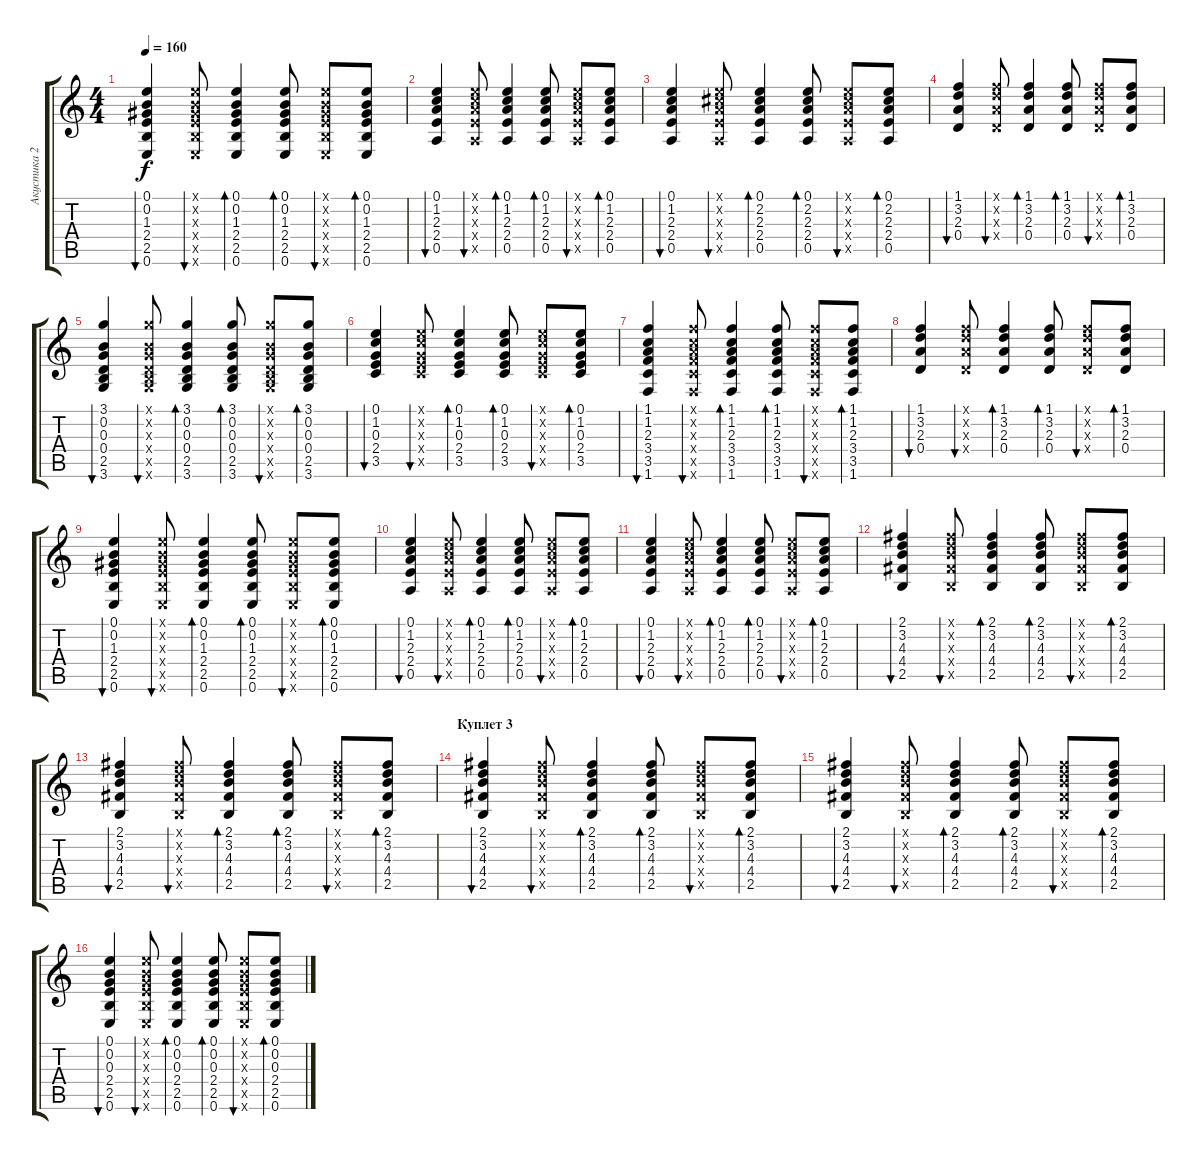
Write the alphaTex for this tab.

\track ("Акустика 2" "Акустика 2") {instrument acousticguitarsteel}
\staff {score tabs}
\tuning (E4 B3 G3 D3 A2 E2) {hide}
\ts (4 4)
\tempo 160
\clef g2
\ks c
(0.1 0.2 1.3 2.4 2.5 0.6).4{bu 60 dy f} (0.1{x} 0.2{x} 1.3{x} 2.4{x} 2.5{x} 0.6{x}).8{bu 60} (0.1 0.2 1.3 2.4 2.5 0.6).4{bd 60} (0.1 0.2 1.3 2.4 2.5 0.6).8{bd 60} (0.1{x} 0.2{x} 1.3{x} 2.4{x} 2.5{x} 0.6{x}).8{bu 60} (0.1 0.2 1.3 2.4 2.5 0.6).8{bd 60} |
(0.1 1.2 2.3 2.4 0.5).4{bu 60} (0.1{x} 1.2{x} 2.3{x} 2.4{x} 0.5{x}).8{bu 60} (0.1 1.2 2.3 2.4 0.5).4{bd 60} (0.1 1.2 2.3 2.4 0.5).8{bd 60} (0.1{x} 1.2{x} 2.3{x} 2.4{x} 0.5{x}).8{bu 60} (0.1 1.2 2.3 2.4 0.5).8{bd 60} |
(0.1 1.2 2.3 2.4 0.5).4{bu 60} (0.1{x} 2.2{x} 2.3{x} 2.4{x} 0.5{x}).8{bu 60} (0.1 2.2 2.3 2.4 0.5).4{bd 60} (0.1 2.2 2.3 2.4 0.5).8{bd 60} (0.1{x} 2.2{x} 2.3{x} 2.4{x} 0.5{x}).8{bu 60} (0.1 2.2 2.3 2.4 0.5).8{bd 60} |
(1.1 3.2 2.3 0.4).4{bu 60} (1.1{x} 3.2{x} 2.3{x} 0.4{x}).8{bu 60} (1.1 3.2 2.3 0.4).4{bd 60} (1.1 3.2 2.3 0.4).8{bd 60} (1.1{x} 3.2{x} 2.3{x} 0.4{x}).8{bu 60} (1.1 3.2 2.3 0.4).8{bd 60} |
(3.1 0.2 0.3 0.4 2.5 3.6).4{bu 60} (3.1{x} 0.2{x} 0.3{x} 0.4{x} 2.5{x} 3.6{x}).8{bu 60} (3.1 0.2 0.3 0.4 2.5 3.6).4{bd 60} (3.1 0.2 0.3 0.4 2.5 3.6).8{bd 60} (3.1{x} 0.2{x} 0.3{x} 0.4{x} 2.5{x} 3.6{x}).8{bu 60} (3.1 0.2 0.3 0.4 2.5 3.6).8{bd 60} |
(0.1 1.2 0.3 2.4 3.5).4{bu 60} (0.1{x} 1.2{x} 0.3{x} 2.4{x} 3.5{x}).8{bu 60} (0.1 1.2 0.3 2.4 3.5).4{bd 60} (0.1 1.2 0.3 2.4 3.5).8{bd 60} (0.1{x} 1.2{x} 0.3{x} 2.4{x} 3.5{x}).8{bu 60} (0.1 1.2 0.3 2.4 3.5).8{bd 60} |
(1.1 1.2 2.3 3.4 3.5 1.6).4{bu 60} (1.1{x} 1.2{x} 2.3{x} 3.4{x} 3.5{x} 1.6{x}).8{bu 60} (1.1 1.2 2.3 3.4 3.5 1.6).4{bd 60} (1.1 1.2 2.3 3.4 3.5 1.6).8{bd 60} (1.1{x} 1.2{x} 2.3{x} 3.4{x} 3.5{x} 1.6{x}).8{bu 60} (1.1 1.2 2.3 3.4 3.5 1.6).8{bd 60} |
(1.1 3.2 2.3 0.4).4{bu 60} (1.1{x} 3.2{x} 2.3{x} 0.4{x}).8{bu 60} (1.1 3.2 2.3 0.4).4{bd 60} (1.1 3.2 2.3 0.4).8{bd 60} (1.1{x} 3.2{x} 2.3{x} 0.4{x}).8{bu 60} (1.1 3.2 2.3 0.4).8{bd 60} |
(0.1 0.2 1.3 2.4 2.5 0.6).4{bu 60} (0.1{x} 0.2{x} 1.3{x} 2.4{x} 2.5{x} 0.6{x}).8{bu 60} (0.1 0.2 1.3 2.4 2.5 0.6).4{bd 60} (0.1 0.2 1.3 2.4 2.5 0.6).8{bd 60} (0.1{x} 0.2{x} 1.3{x} 2.4{x} 2.5{x} 0.6{x}).8{bu 60} (0.1 0.2 1.3 2.4 2.5 0.6).8{bd 60} |
(0.1 1.2 2.3 2.4 0.5).4{bu 60} (0.1{x} 1.2{x} 2.3{x} 2.4{x} 0.5{x}).8{bu 60} (0.1 1.2 2.3 2.4 0.5).4{bd 60} (0.1 1.2 2.3 2.4 0.5).8{bd 60} (0.1{x} 1.2{x} 2.3{x} 2.4{x} 0.5{x}).8{bu 60} (0.1 1.2 2.3 2.4 0.5).8{bd 60} |
(0.1 1.2 2.3 2.4 0.5).4{bu 60} (0.1{x} 1.2{x} 2.3{x} 2.4{x} 0.5{x}).8{bu 60} (0.1 1.2 2.3 2.4 0.5).4{bd 60} (0.1 1.2 2.3 2.4 0.5).8{bd 60} (0.1{x} 1.2{x} 2.3{x} 2.4{x} 0.5{x}).8{bu 60} (0.1 1.2 2.3 2.4 0.5).8{bd 60} |
(2.1 3.2 4.3 4.4 2.5).4{bu 60} (2.1{x} 3.2{x} 4.3{x} 4.4{x} 2.5{x}).8{bu 60} (2.1 3.2 4.3 4.4 2.5).4{bd 60} (2.1 3.2 4.3 4.4 2.5).8{bd 60} (2.1{x} 3.2{x} 4.3{x} 4.4{x} 2.5{x}).8{bu 60} (2.1 3.2 4.3 4.4 2.5).8{bd 60} |
(2.1 3.2 4.3 4.4 2.5).4{bu 60} (2.1{x} 3.2{x} 4.3{x} 4.4{x} 2.5{x}).8{bu 60} (2.1 3.2 4.3 4.4 2.5).4{bd 60} (2.1 3.2 4.3 4.4 2.5).8{bd 60} (2.1{x} 3.2{x} 4.3{x} 4.4{x} 2.5{x}).8{bu 60} (2.1 3.2 4.3 4.4 2.5).8{bd 60} |
\section ("" "Куплет 3")
(2.1 3.2 4.3 4.4 2.5).4{bu 60} (2.1{x} 3.2{x} 4.3{x} 4.4{x} 2.5{x}).8{bu 60} (2.1 3.2 4.3 4.4 2.5).4{bd 60} (2.1 3.2 4.3 4.4 2.5).8{bd 60} (2.1{x} 3.2{x} 4.3{x} 4.4{x} 2.5{x}).8{bu 60} (2.1 3.2 4.3 4.4 2.5).8{bd 60} |
(2.1 3.2 4.3 4.4 2.5).4{bu 60} (2.1{x} 3.2{x} 4.3{x} 4.4{x} 2.5{x}).8{bu 60} (2.1 3.2 4.3 4.4 2.5).4{bd 60} (2.1 3.2 4.3 4.4 2.5).8{bd 60} (2.1{x} 3.2{x} 4.3{x} 4.4{x} 2.5{x}).8{bu 60} (2.1 3.2 4.3 4.4 2.5).8{bd 60} |
(0.1 0.2 0.3 2.4 2.5 0.6).4{bu 60} (0.1{x} 0.2{x} 0.3{x} 2.4{x} 2.5{x} 0.6{x}).8{bu 60} (0.1 0.2 0.3 2.4 2.5 0.6).4{bd 60} (0.1 0.2 0.3 2.4 2.5 0.6).8{bd 60} (0.1{x} 0.2{x} 0.3{x} 2.4{x} 2.5{x} 0.6{x}).8{bu 60} (0.1 0.2 0.3 2.4 2.5 0.6).8{bd 60}
